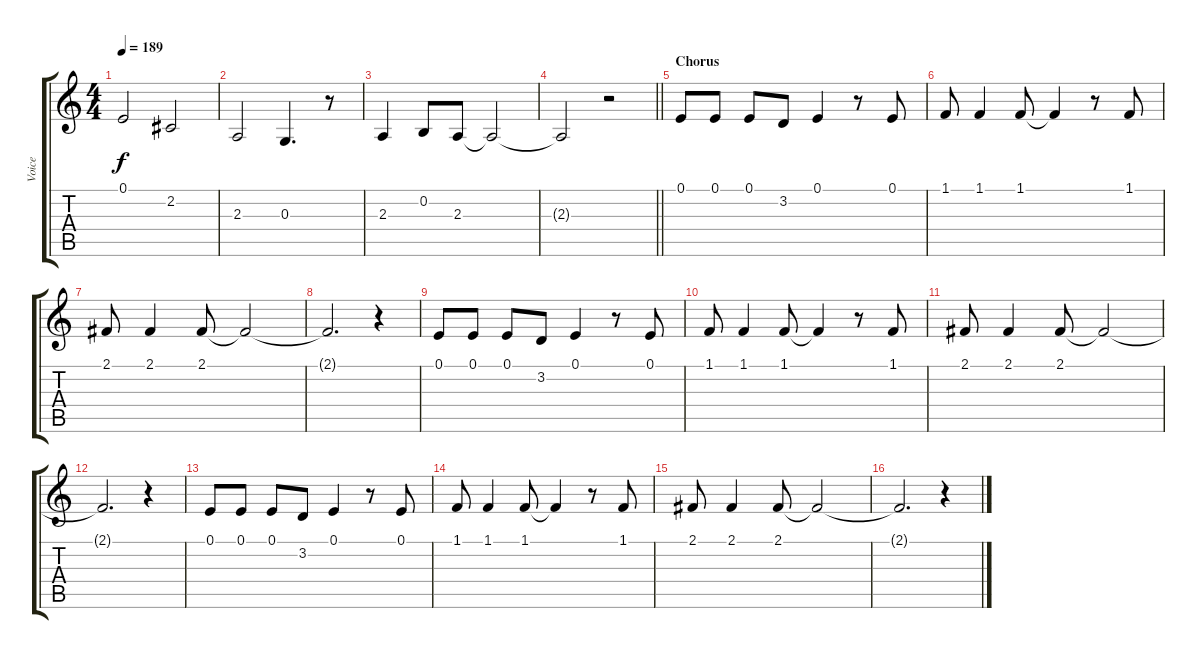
\track ("Voice" "Voice") {instrument lead6voice}
\staff {score tabs}
\tuning (E4 B3 G3 D3 A2 E2) {hide}
\ts (4 4)
\tempo 189
\clef g2
\ks c
0.1.2{dy f} 2.2.2 |
2.3.2 0.3.4{d} r.8 |
2.3.4 0.2.8 2.3.8 2.3{t}.2 |
\barLineRight lightlight
2.3{t}.2 r.2 |
\section ("" "Chorus")
0.1.8 0.1.8 0.1.8 3.2.8 0.1.4 r.8 0.1.8 |
1.1.8 1.1.4 1.1.8 1.1{t}.4 r.8 1.1.8 |
2.1.8 2.1.4 2.1.8 2.1{t}.2 |
2.1{t}.2{d} r.4 |
0.1.8 0.1.8 0.1.8 3.2.8 0.1.4 r.8 0.1.8 |
1.1.8 1.1.4 1.1.8 1.1{t}.4 r.8 1.1.8 |
2.1.8 2.1.4 2.1.8 2.1{t}.2 |
2.1{t}.2{d} r.4 |
0.1.8 0.1.8 0.1.8 3.2.8 0.1.4 r.8 0.1.8 |
1.1.8 1.1.4 1.1.8 1.1{t}.4 r.8 1.1.8 |
2.1.8 2.1.4 2.1.8 2.1{t}.2 |
2.1{t}.2{d} r.4
